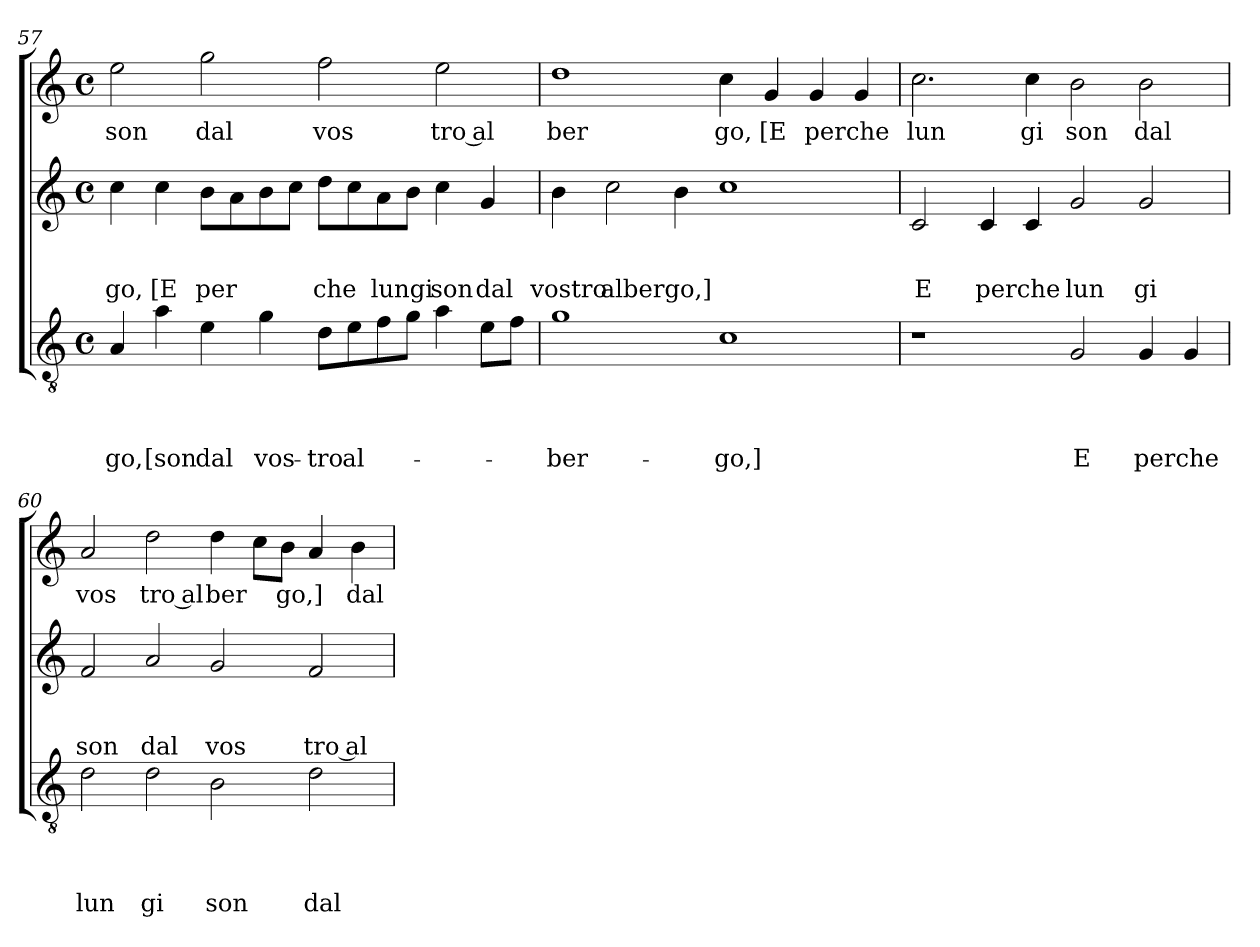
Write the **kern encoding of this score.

**kern	**text	**text	**text	**text	**kern	**text	**text	**text	**kern	**text
*part3	*part3	*part3	*part3	*part3	*part2	*part2	*part2	*part2	*part1	*part1
*staff3	*staff3	*staff3	*staff3	*staff3	*staff2	*staff2	*staff2	*staff2	*staff1	*staff1
!!LO:LB:g=z
*clefGv2	*	*	*	*	*clefG2	*	*	*	*clefG2	*
*k[]	*	*	*	*	*k[]	*	*	*	*k[]	*
*C:	*	*	*	*	*C:	*	*	*	*C:	*
*M4/4	*	*	*	*	*M4/4	*	*	*	*M4/4	*
*met(c)	*	*	*	*	*met(c)	*	*	*	*met(c)	*
=57	=57	=57	=57	=57	=57	=57	=57	=57	=57	=57
!	!	!	!	!LO:LY:b	!	!	!	!LO:LY:b	!	!LO:LY:b
4A/	.	.	.	go,	4cc\	.	.	go,	2ee\	son
!	!	!	!	!LO:LY:b	!	!	!	!LO:LY:b	!	!
4a\	.	.	.	[son	4cc\	.	.	[E	.	.
!	!	!	!	!LO:LY:b	!	!	!	!LO:LY:b	!	!LO:LY:b
4e\	.	.	.	dal	8b\L	.	.	per	2gg\	dal
.	.	.	.	.	8a\	.	.	.	.	.
!	!	!	!	!LO:LY:b	!	!	!	!	!	!
4g\	.	.	.	vos-	8b\	.	.	.	.	.
.	.	.	.	.	8cc\J	.	.	.	.	.
!	!	!	!	!LO:LY:b	!	!	!	!LO:LY:b	!	!LO:LY:b
8d\L	.	.	.	-tro	8dd\L	.	.	che	2ff\	vos
!	!	!	!	!LO:LY:b	!	!	!	!	!	!
8e\	.	.	.	al-	8cc\	.	.	.	.	.
!	!	!	!	!	!	!	!	!LO:LY:b	!	!
8f\	.	.	.	.	8a\	.	.	lungi	.	.
8g\J	.	.	.	.	8b\J	.	.	.	.	.
!	!	!	!	!	!	!	!	!LO:LY:b	!	!LO:LY:b:rj
4a\	.	.	.	.	4cc\	.	.	son	2ee\	tro al
!	!	!	!	!	!	!	!	!LO:LY:b	!	!
8e\L	.	.	.	.	4g/	.	.	dal	.	.
8f\J	.	.	.	.	.	.	.	.	.	.
=58	=58	=58	=58	=58	=58	=58	=58	=58	=58	=58
!	!	!	!	!LO:LY:b	!	!	!	!LO:LY:b	!	!LO:LY:b
1g	.	.	.	-ber-	4b\	.	.	vostro	1dd	ber
!	!	!	!	!	!	!	!	!LO:LY:b	!	!
.	.	.	.	.	2cc\	.	.	albergo,]	.	.
.	.	.	.	.	4b\	.	.	.	.	.
!	!	!	!	!LO:LY:b	!	!	!	!	!	!LO:LY:b
1c	.	.	.	-go,]	1cc	.	.	.	4cc\	go,
!	!	!	!	!	!	!	!	!	!	!LO:LY:b
.	.	.	.	.	.	.	.	.	4g/	[E
!	!	!	!	!	!	!	!	!	!	!LO:LY:b
.	.	.	.	.	.	.	.	.	4g/	perche
.	.	.	.	.	.	.	.	.	4g/	.
=59	=59	=59	=59	=59	=59	=59	=59	=59	=59	=59
!	!	!	!	!	!	!	!	!LO:LY:b	!	!LO:LY:b
1r	.	.	.	.	2c/	.	.	E	2.cc\	lun
!	!	!	!	!	!	!	!	!LO:LY:b	!	!
.	.	.	.	.	4c/	.	.	perche	.	.
!	!	!	!	!	!	!	!	!	!	!LO:LY:b
.	.	.	.	.	4c/	.	.	.	4cc\	gi
!	!	!	!	!LO:LY:b	!	!	!	!LO:LY:b	!	!LO:LY:b
2G/	.	.	.	E	2g/	.	.	lun	2b\	son
!	!	!	!	!LO:LY:b	!	!	!	!LO:LY:b	!	!LO:LY:b
4G/	.	.	.	perche	2g/	.	.	gi	2b\	dal
4G/	.	.	.	.	.	.	.	.	.	.
!!LO:LB:g=z
=60	=60	=60	=60	=60	=60	=60	=60	=60	=60	=60
!	!	!	!	!LO:LY:b	!	!	!	!LO:LY:b	!	!LO:LY:b
2d\	.	.	.	lun	2f/	.	.	son	2a/	vos
!	!	!	!	!LO:LY:b	!	!	!	!LO:LY:b	!	!LO:LY:b:rj
2d\	.	.	.	gi	2a/	.	.	dal	2dd\	tro al
!	!	!	!	!LO:LY:b	!	!	!	!LO:LY:b	!	!LO:LY:b
2B\	.	.	.	son	2g/	.	.	vos	4dd\	ber
.	.	.	.	.	.	.	.	.	8cc\L	.
!	!	!	!	!	!	!	!	!	!	!LO:LY:b
.	.	.	.	.	.	.	.	.	8b\J	go,]
!	!	!	!	!LO:LY:b	!	!	!	!LO:LY:b:rj	!	!
2d\	.	.	.	dal	2f/	.	.	tro al	4a/	.
!	!	!	!	!	!	!	!	!	!	!LO:LY:b
.	.	.	.	.	.	.	.	.	4b\	dal
=	=	=	=	=	=	=	=	=	=	=
*-	*-	*-	*-	*-	*-	*-	*-	*-	*-	*-
